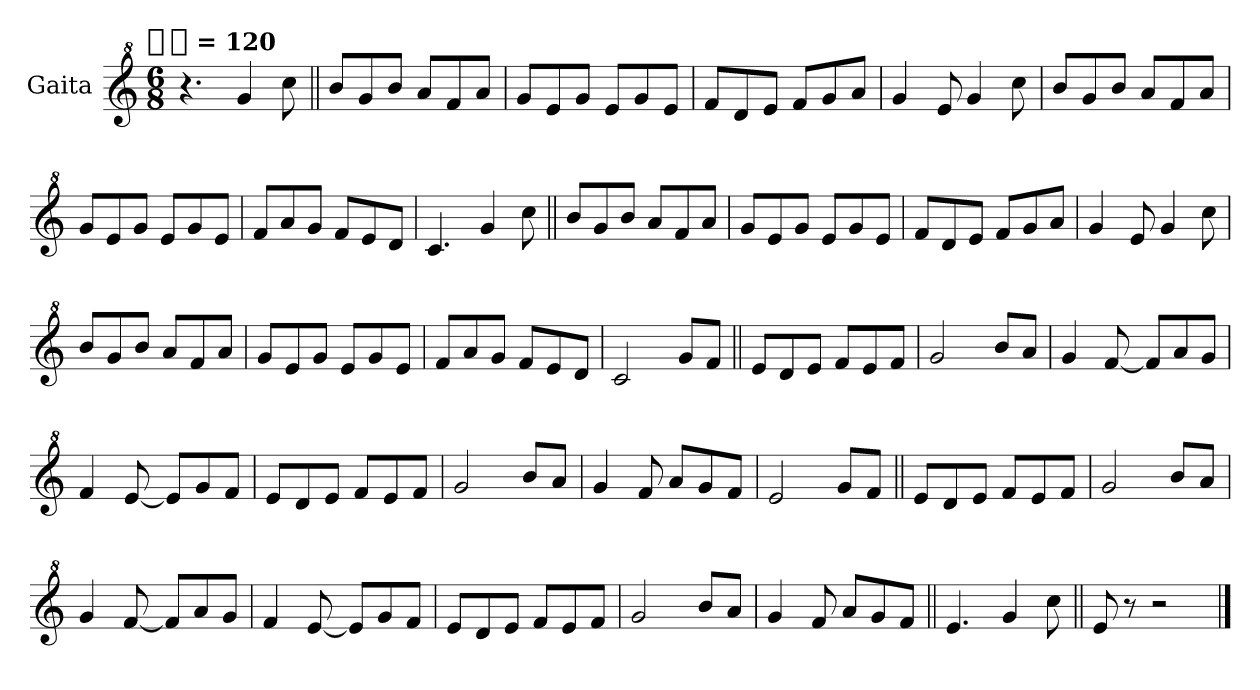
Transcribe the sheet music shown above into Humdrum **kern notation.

**kern
*part1
*staff1
*I"Gaita
*clefG^2
*k[]
!!LO:TX:omd:t=[quarter-dot] = 120
*M6/8
*MM180
=1
4.r
4gg
8ccc
=||
8bbL
8gg
8bbJ
8aaL
8ff
8aaJ
=
8ggL
8ee
8ggJ
8eeL
8gg
8eeJ
=
8ffL
8dd
8eeJ
8ffL
8gg
8aaJ
=
4gg
8ee
4gg
8ccc
=
8bbL
8gg
8bbJ
8aaL
8ff
8aaJ
=
8ggL
8ee
8ggJ
8eeL
8gg
8eeJ
=
8ffL
8aa
8ggJ
8ffL
8ee
8ddJ
=
4.cc
4gg
8ccc
=||
8bbL
8gg
8bbJ
8aaL
8ff
8aaJ
=
8ggL
8ee
8ggJ
8eeL
8gg
8eeJ
=
8ffL
8dd
8eeJ
8ffL
8gg
8aaJ
=
4gg
8ee
4gg
8ccc
=
8bbL
8gg
8bbJ
8aaL
8ff
8aaJ
=
8ggL
8ee
8ggJ
8eeL
8gg
8eeJ
=
8ffL
8aa
8ggJ
8ffL
8ee
8ddJ
=
2cc
8ggL
8ffJ
=||
8eeL
8dd
8eeJ
8ffL
8ee
8ffJ
=
2gg
8bbL
8aaJ
=
4gg
[8ff
8ffL]
8aa
8ggJ
=
4ff
[8ee
8eeL]
8gg
8ffJ
=
8eeL
8dd
8eeJ
8ffL
8ee
8ffJ
=
2gg
8bbL
8aaJ
=
4gg
8ff
8aaL
8gg
8ffJ
=
2ee
8ggL
8ffJ
=||
8eeL
8dd
8eeJ
8ffL
8ee
8ffJ
=
2gg
8bbL
8aaJ
=
4gg
[8ff
8ffL]
8aa
8ggJ
=
4ff
[8ee
8eeL]
8gg
8ffJ
=
8eeL
8dd
8eeJ
8ffL
8ee
8ffJ
=
2gg
8bbL
8aaJ
=
4gg
8ff
8aaL
8gg
8ffJ
=||
4.ee
4gg
8ccc
=||
8ee
8r
2r
==
*-
